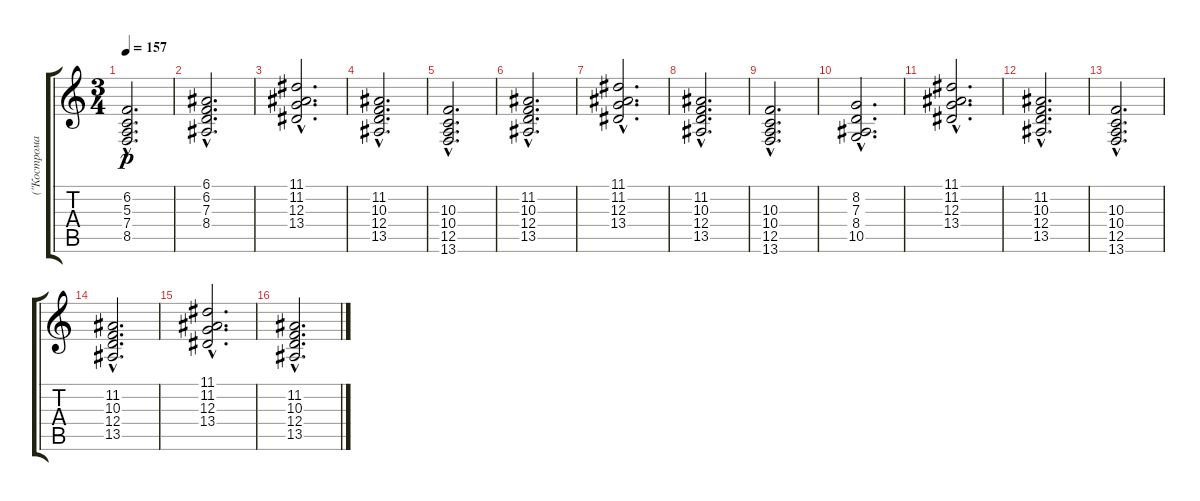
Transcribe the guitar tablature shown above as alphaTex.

\track ("(\"Кострома mon amour\"," "(\"Кострома") {instrument stringensemble1}
\staff {score tabs}
\tuning (E4 B3 G3 D3 A2 E2) {hide}
\ts (3 4)
\tempo 157
\clef g2
\ks c
(6.2{hac} 5.3{hac} 7.4{hac} 8.5{hac}).2{d dy p} |
(6.1{hac} 6.2{hac} 7.3{hac} 8.4{hac}).2{d} |
(11.1{hac} 11.2{hac} 12.3{hac} 13.4{hac}).2{d} |
(11.2{hac} 10.3{hac} 12.4{hac} 13.5{hac}).2{d} |
(10.3{hac} 10.4{hac} 12.5{hac} 13.6{hac}).2{d} |
(11.2{hac} 10.3{hac} 12.4{hac} 13.5{hac}).2{d} |
(11.1{hac} 11.2{hac} 12.3{hac} 13.4{hac}).2{d} |
(11.2{hac} 10.3{hac} 12.4{hac} 13.5{hac}).2{d} |
(10.3{hac} 10.4{hac} 12.5{hac} 13.6{hac}).2{d} |
(8.2{hac} 7.3{hac} 8.4{hac} 10.5{hac}).2{d} |
(11.1{hac} 11.2{hac} 12.3{hac} 13.4{hac}).2{d} |
(11.2{hac} 10.3{hac} 12.4{hac} 13.5{hac}).2{d} |
(10.3{hac} 10.4{hac} 12.5{hac} 13.6{hac}).2{d} |
(11.2{hac} 10.3{hac} 12.4{hac} 13.5{hac}).2{d} |
(11.1{hac} 11.2{hac} 12.3{hac} 13.4{hac}).2{d} |
(11.2{hac} 10.3{hac} 12.4{hac} 13.5{hac}).2{d}
